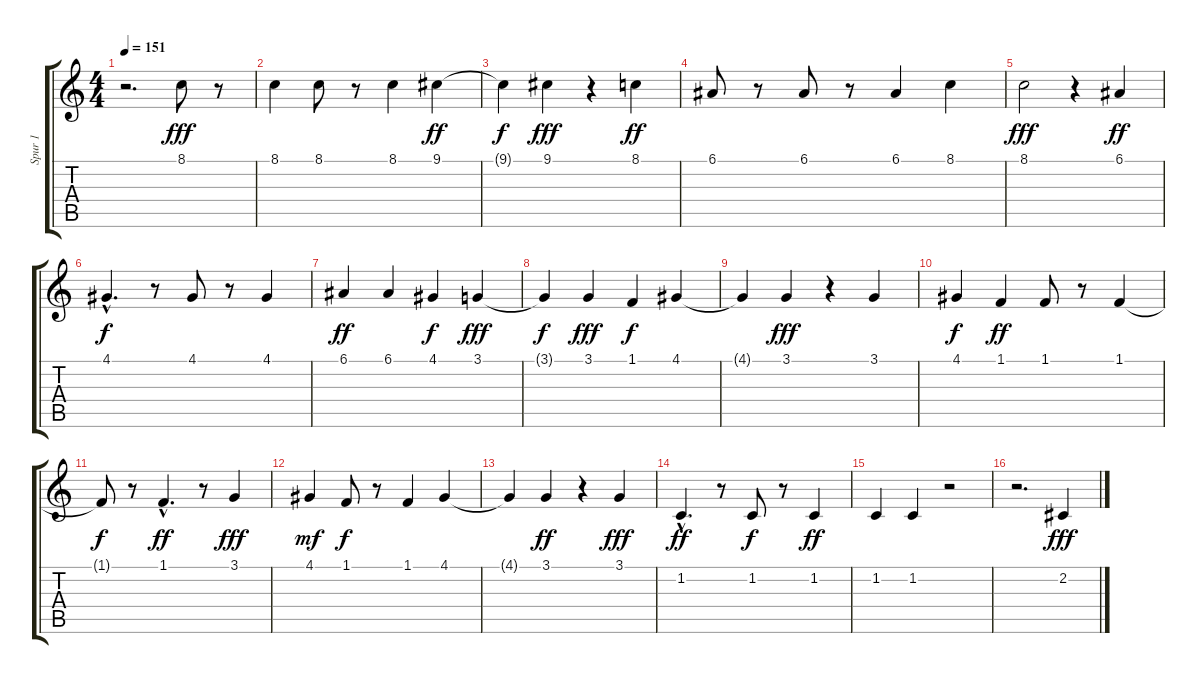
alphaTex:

\track ("Spur 1" "Spur 1") {instrument clarinet}
\staff {score tabs}
\tuning (E4 B3 G3 D3 A2 E2) {hide}
\ts (4 4)
\tempo 151
\clef g2
\ks c
r.2{d dy f} 8.1.8{dy fff} r.8 |
8.1.4 8.1.8 r.8 8.1.4 9.1.4{dy ff} |
9.1{t}.4{dy f} 9.1.4{dy fff} r.4 8.1.4{dy ff} |
6.1.8 r.8 6.1.8 r.8 6.1.4 8.1.4 |
8.1.2{dy fff} r.4 6.1.4{dy ff} |
4.1{hac}.4{d dy f} r.8 4.1.8 r.8 4.1.4 |
6.1.4{dy ff} 6.1.4 4.1.4{dy f} 3.1.4{dy fff} |
3.1{t}.4{dy f} 3.1.4{dy fff} 1.1.4{dy f} 4.1.4 |
4.1{t}.4 3.1.4{dy fff} r.4 3.1.4 |
4.1.4{dy f} 1.1.4{dy ff} 1.1.8 r.8 1.1.4 |
1.1{t}.8{dy f} r.8 1.1{hac}.4{d dy ff} r.8 3.1.4{dy fff} |
4.1.4{dy mf} 1.1.8{dy f} r.8 1.1.4 4.1.4 |
4.1{t}.4 3.1.4{dy ff} r.4 3.1.4{dy fff} |
1.2{hac}.4{d dy ff} r.8 1.2.8{dy f} r.8 1.2.4{dy ff} |
1.2.4 1.2.4 r.2 |
r.2{d} 2.2.4{dy fff}
